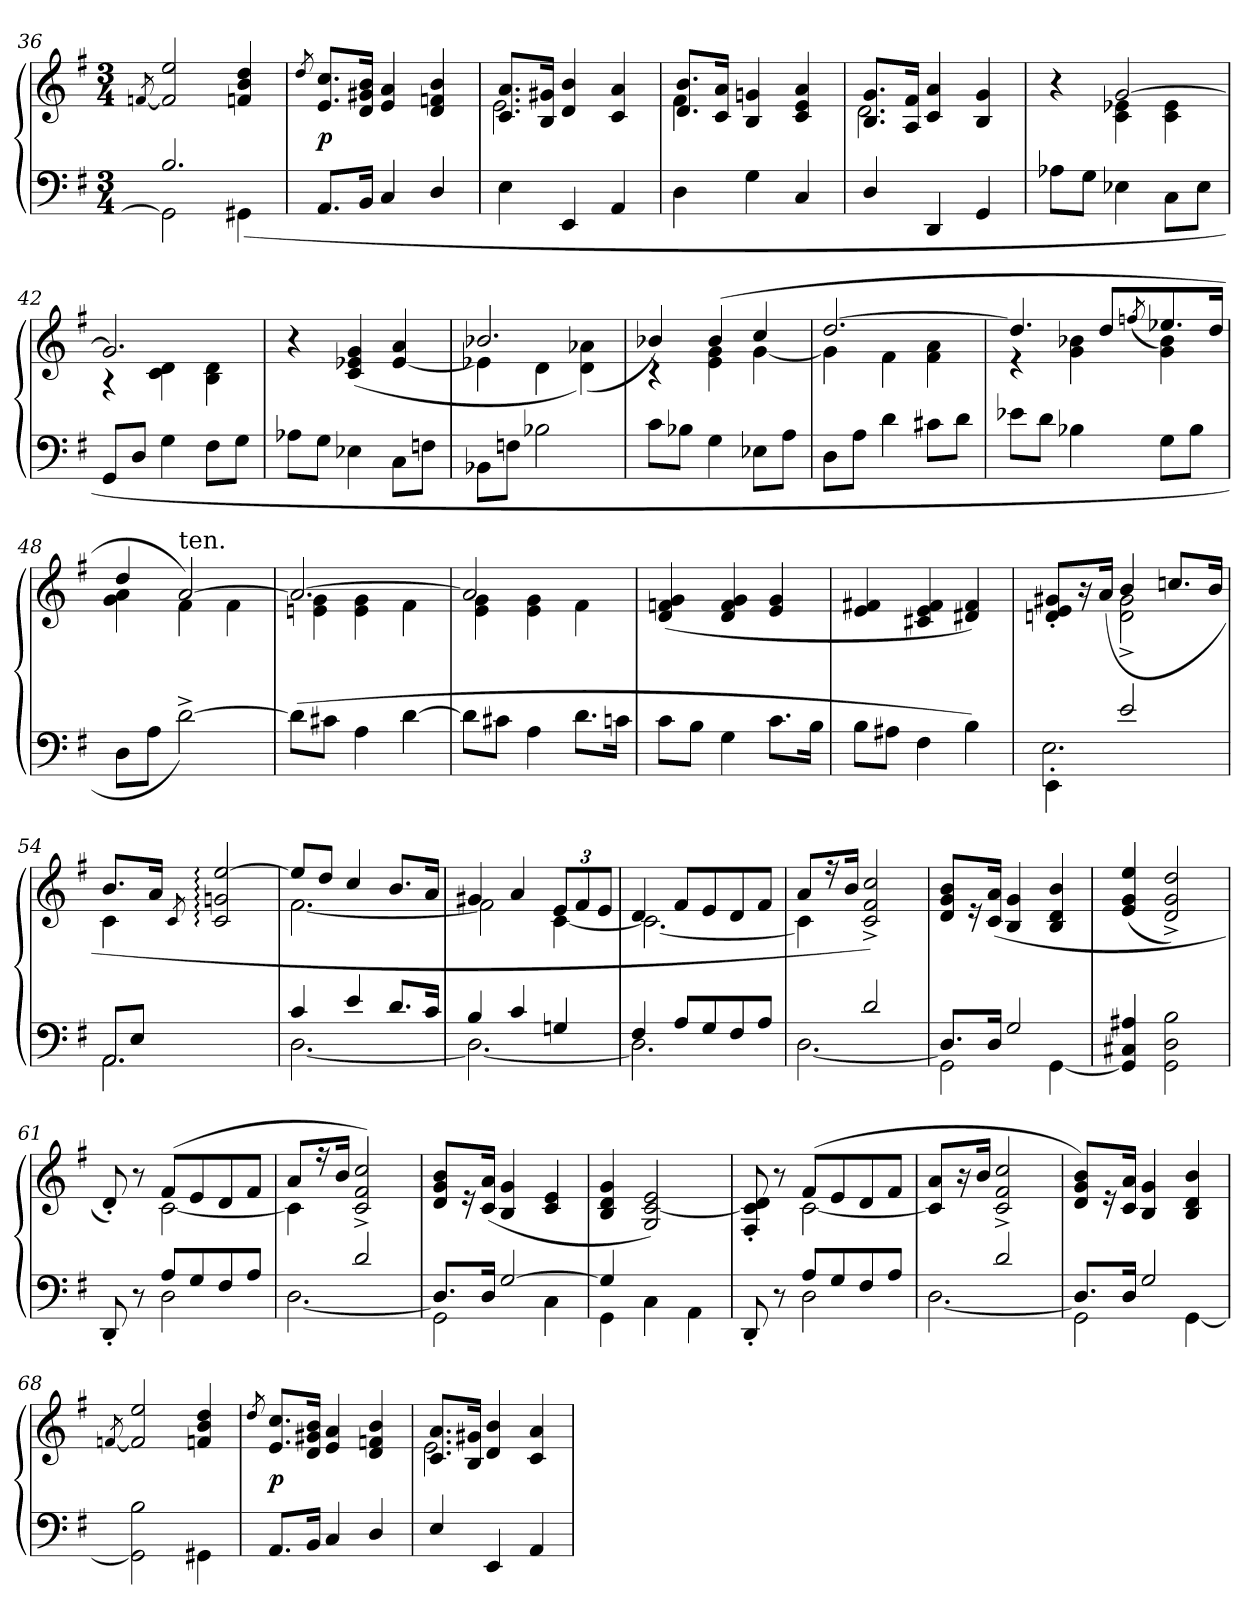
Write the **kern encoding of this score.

**kern	**kern	**dynam
*part1	*part1	*part1
*staff2	*staff1	*staff1/2
*clefF4	*clefG2	*
*k[f#]	*k[f#]	*
*G:	*G:	*
*M3/4	*M3/4	*
=36	=36	=36
.	[8qfn/	.
*^	*	*
2.B	2GG]	2ee/ 2f]/	.
.	(4GG#X	4dd 4b 4f	.
*v	*v	*	*
=37	=37	=37
.	8qdd/	.
8.AAL	8.cc 8.eL	p
16BBJk	16b 16g#X 16dJk	.
4C	4a 4e	.
4D/	4b 4fn 4d	.
=38	=38	=38
*	*^	*
4E	8.a 8.cL	2.e	.
.	16g#X 16BJk	.	.
4EE	4b 4d	.	.
4AA	4a 4c	.	.
=39	=39	=39	=39
4D	4f#\	8.b/ 8.d/L	.
.	.	16a 16cJk	.
4G	2ryy	4gn 4B	.
4C	.	4a 4e 4c	.
=40	=40	=40	=40
4D/	8.g 8.BL	2.d	.
.	16f# 16AJk	.	.
4DD	4a 4c	.	.
4GG	4g 4B	.	.
=41	=41	=41	=41
8A-XL	4ryy	4r	.
8GJ	.	.	.
4E-X	[2g	4e-X 4c	.
8CL	.	4e- 4c	.
8E-J	.	.	.
=42	=42	=42	=42
8GGL	2.g]	4rA	.
8DJ	.	.	.
4G	.	4d 4c	.
8F#L	.	4d 4B	.
8GJ	.	.	.
*	*v	*v	*
=43	=43	=43
8A-XL	4r	.
8GJ	.	.
4E-X	(>4g 4e-X 4c	.
8CL	4a [4e-	.
8FnJ	.	.
=44	=44	=44
*	*^	*
8BB-XL	2.b-X	4e-X]	.
8FnJ	.	.	.
2B-X	.	4d	.
.	.	(>4a-X 4d)	.
=45	=45	=45	=45
8cL	4b-X)	4rc	.
8B-XJ	.	.	.
4G	(4b-	4g 4e	.
8E-XL	4cc	[4g	.
8AJ	.	.	.
=46	=46	=46	=46
8DL	[2.dd	4g]	.
8AJ	.	.	.
4d	.	4f#	.
8c#XL	.	4a 4f#	.
8dJ	.	.	.
=47	=47	=47	=47
8e-XL	4.dd]	4re	.
8dJ	.	.	.
4B-X	.	4b-X 4g	.
.	8ddL	.	.
.	(<8qffn/	.	.
8GL	8.ee-X	4b- 4g)	.
8B-J	.	.	.
.	16ddJk	.	.
=48	=48	=48	=48
8DL	4dd	4a 4g	.
8AJ	.	.	.
!	!LO:TX:a:t=ten.	!	!
[2d^<)	[2a)	4f#	.
.	.	4f#	.
=49	=49	=49	=49
(8dL]	2.a_	4g 4en	.
8c#XJ	.	.	.
4A	.	4g 4e	.
[4d	.	4f#	.
=50	=50	=50	=50
8dL]	2a]	4g 4e	.
8c#XJ	.	.	.
4A	.	4g 4e	.
8.dL	4ryy	4f#\	.
16cnJk	.	.	.
*	*v	*v	*
=51	=51	=51
8cL	(>4g 4fn 4d	.
8BJ	.	.
4G	4g 4f 4d	.
8.cL	4g 4e	.
16BJk	.	.
=52	=52	=52
8BL	4f#X 4e	.
8A#XJ	.	.
4F#	4f# 4e 4c#X	.
4B)	4f# 4d#X)	.
=53	=53	=53
*^	*^	*
4EE'\	2.E	8g#X'>/ 8e'>/ 8dn'>/L	4ryy	.
.	.	16r	.	.
.	.	(>16aJk	.	.
2e	.	4b	2g#^ 2d^	.
.	.	8.ccnL	.	.
.	.	16bJk	.	.
=54	=54	=54	=54	=54
!LO:N:vis=2.	!	!	!	!
8AA	2.AA	8.bL	4c	.
8EJ	.	.	.	.
.	.	16aJk	.	.
.	.	8qc/	.	.
2ryy	.	[2ee:/ 2gn:/ 2c:/	2ryy	.
=55	=55	=55	=55	=55
4c	[2.D	8eeL]	[2.f#	.
.	.	8ddJ	.	.
4e	.	4cc	.	.
8.dL	.	8.bL	.	.
16cJk	.	16aJk	.	.
=56	=56	=56	=56	=56
4B	2.D_	4g#X	2f#]	.
4c	.	4a	.	.
*	*	*Xbrackettup	*	*
4Gn	.	12eL	[4c	.
.	.	12f#	.	.
.	.	12eJ	.	.
=57	=57	=57	=57	=57
4F#	2.D]	4d	2.c_	.
8AL	.	8f#L	.	.
8G	.	8e	.	.
8F#	.	8d	.	.
8AJ	.	8f#J	.	.
=58	=58	=58	=58	=58
4ryy	[2.D	8aL	4c]	.
.	.	16r	.	.
.	.	16bJk	.	.
2d	.	2cc^ 2f#^ 2c^)	2ryy	.
*	*	*v	*v	*
=59	=59	=59	=59
8.DL]	2GG	8b/ 8g/ 8d/L	.
.	.	16r	.
16DJk	.	(>16a 16cJk	.
2G	.	4g 4B	.
.	[4GG	4b 4d 4B	.
*v	*v	*	*
=60	=60	=60
4A#X 4C#X 4GG]	(4ee 4g 4e	.
2B 2D 2GG	2dd^ 2g^ 2d^)	.
=61	=61	=61
*^	*^	*
8DD'	4ryy	8d')	4ryy	.
8r	.	8r	.	.
8AL	2D	(8f#L	[2c	.
8G	.	8e	.	.
8F#	.	8d	.	.
8AJ	.	8f#J	.	.
=62	=62	=62	=62	=62
4ryy	[2.D	8aL	4c]	.
.	.	16r	.	.
.	.	16bJk	.	.
2d	.	2cc^ 2f#^ 2c^)	2ryy	.
*	*	*v	*v	*
=63	=63	=63	=63
8.DL]	2GG	8b/ 8g/ 8d/L	.
.	.	16r	.
16DJk	.	(>16a 16cJk	.
[2G	.	4g 4B	.
.	4C	4e 4c	.
=64	=64	=64	=64
4G]	4GG	4g 4d 4B	.
4C\	2ryy	2e/ [2c/ 2G/)	.
4AA\	.	.	.
=65	=65	=65	=65
*	*	*^	*
8DD'<	4ryy	8d'>/ 8c]'>/ 8F#'>/	4ryy	.
8r	.	8r	.	.
8AL	2D	(8f#L	[2c	.
8G	.	8e	.	.
8F#	.	8d	.	.
8AJ	.	8f#J	.	.
*	*	*v	*v	*
=66	=66	=66	=66
4ryy	[2.D	8a 8c]L	.
.	.	16r	.
.	.	16bJk	.
2d	.	2cc^ 2f#^ 2c^	.
=67	=67	=67	=67
8.DL]	2GG	8b/ 8g/ 8d/L)	.
.	.	16r	.
16DJk	.	16a 16cJk	.
2G	.	4g 4B	.
.	[4GG	4b 4d 4B	.
*v	*v	*	*
=68	=68	=68
.	[8qfn/	.
2B 2GG]	2ee/ 2f]/	.
4GG#X\	4dd 4b 4f	.
=69	=69	=69
.	8qdd/	.
8.AAL	8.cc 8.eL	p
16BBJk	16b 16g#X 16dJk	.
4C	4a 4e	.
4D/	4b 4fn 4d	.
=70	=70	=70
*	*^	*
4E/	8.a 8.cL	2.e	.
.	16g#X 16BJk	.	.
4EE	4b 4d	.	.
4AA	4a 4c	.	.
*	*v	*v	*
=	=	=
*-	*-	*-
